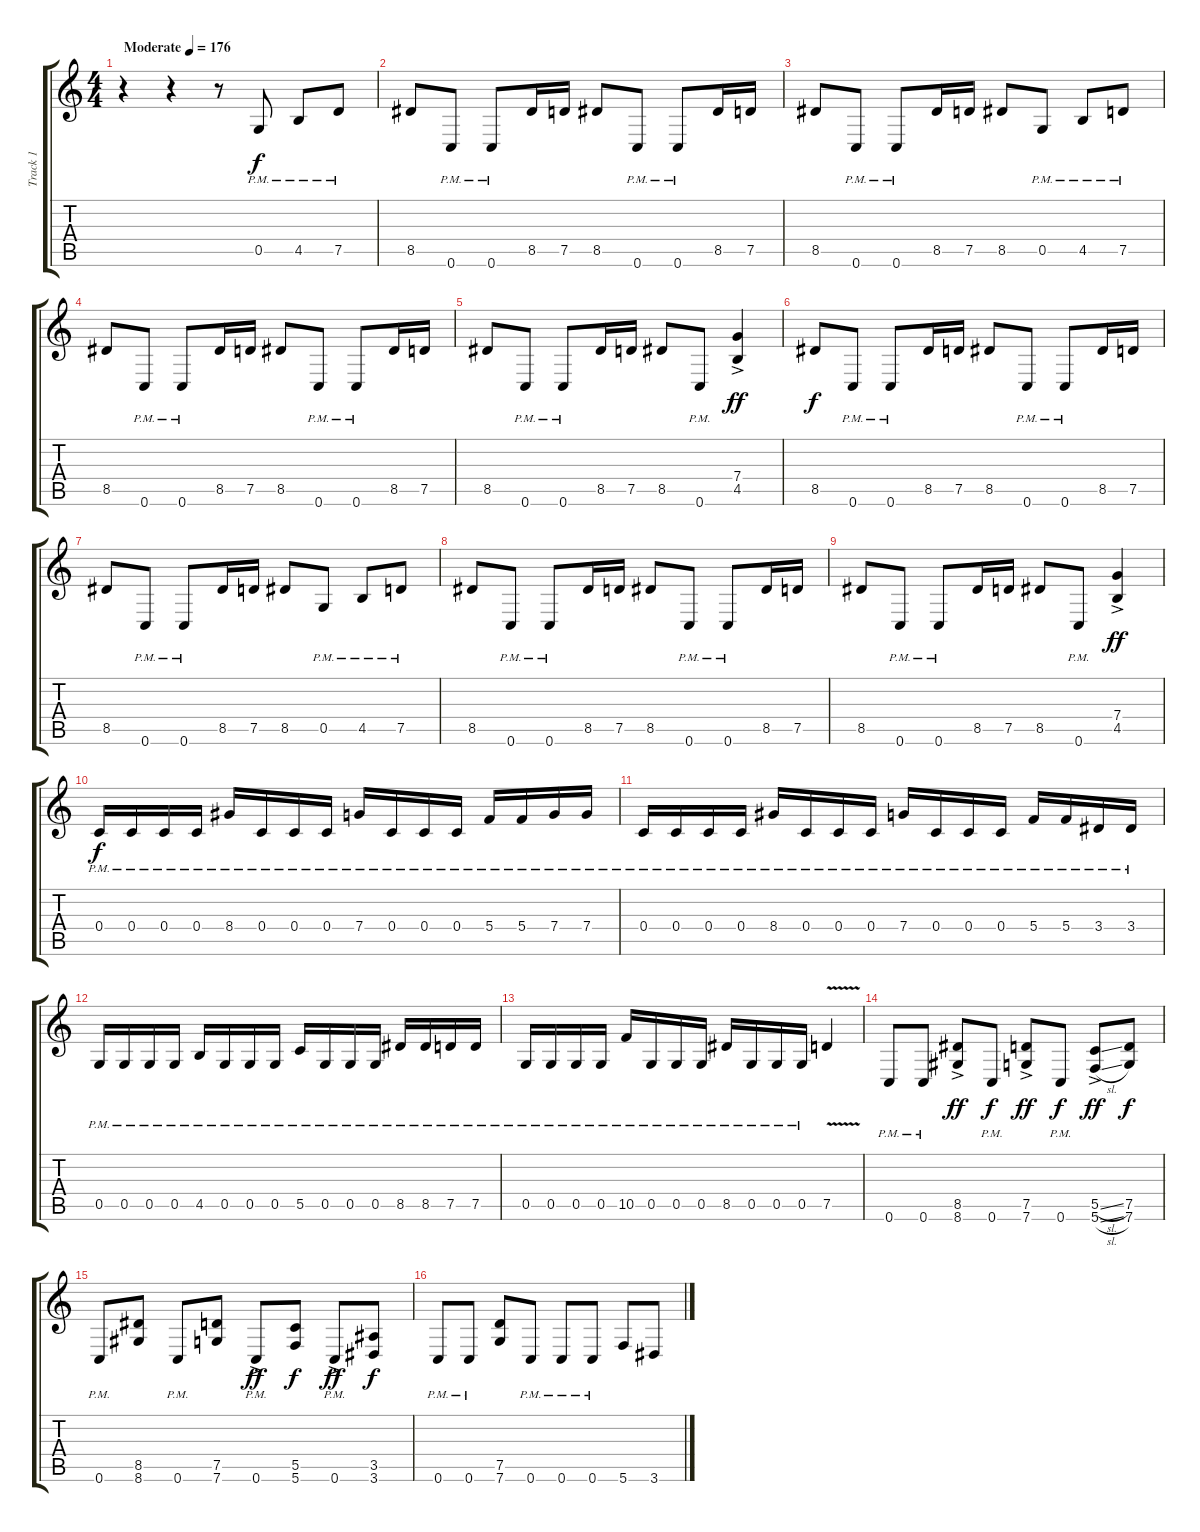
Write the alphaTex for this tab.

\track ("Track 1" "Track 1") {instrument distortionguitar}
\staff {score tabs}
\tuning (D4 A3 F3 C3 G2 C2) {hide}
\ts (4 4)
\tempo (176 "Moderate")
\clef g2
\ks c
r.4{dy f instrument distortionguitar} r.4 r.8 0.5{pm}.8 4.5{pm}.8 7.5{pm}.8 |
8.5.8 0.6{pm}.8 0.6{pm}.8 8.5.16 7.5.16 8.5.8 0.6{pm}.8 0.6{pm}.8 8.5.16 7.5.16 |
8.5.8 0.6{pm}.8 0.6{pm}.8 8.5.16 7.5.16 8.5.8 0.5{pm}.8 4.5{pm}.8 7.5{pm}.8 |
8.5.8 0.6{pm}.8 0.6{pm}.8 8.5.16 7.5.16 8.5.8 0.6{pm}.8 0.6{pm}.8 8.5.16 7.5.16 |
8.5.8 0.6{pm}.8 0.6{pm}.8 8.5.16 7.5.16 8.5.8 0.6{pm}.8 (7.4{ac} 4.5{ac}).4{dy ff} |
8.5.8{dy f} 0.6{pm}.8 0.6{pm}.8 8.5.16 7.5.16 8.5.8 0.6{pm}.8 0.6{pm}.8 8.5.16 7.5.16 |
8.5.8 0.6{pm}.8 0.6{pm}.8 8.5.16 7.5.16 8.5.8 0.5{pm}.8 4.5{pm}.8 7.5{pm}.8 |
8.5.8 0.6{pm}.8 0.6{pm}.8 8.5.16 7.5.16 8.5.8 0.6{pm}.8 0.6{pm}.8 8.5.16 7.5.16 |
8.5.8 0.6{pm}.8 0.6{pm}.8 8.5.16 7.5.16 8.5.8 0.6{pm}.8 (7.4{ac} 4.5{ac}).4{dy ff} |
0.4{pm}.16{dy f} 0.4{pm}.16 0.4{pm}.16 0.4{pm}.16 8.4{pm}.16 0.4{pm}.16 0.4{pm}.16 0.4{pm}.16 7.4{pm}.16 0.4{pm}.16 0.4{pm}.16 0.4{pm}.16 5.4{pm}.16 5.4{pm}.16 7.4{pm}.16 7.4{pm}.16 |
0.4{pm}.16 0.4{pm}.16 0.4{pm}.16 0.4{pm}.16 8.4{pm}.16 0.4{pm}.16 0.4{pm}.16 0.4{pm}.16 7.4{pm}.16 0.4{pm}.16 0.4{pm}.16 0.4{pm}.16 5.4{pm}.16 5.4{pm}.16 3.4{pm}.16 3.4{pm}.16 |
0.5{pm}.16 0.5{pm}.16 0.5{pm}.16 0.5{pm}.16 4.5{pm}.16 0.5{pm}.16 0.5{pm}.16 0.5{pm}.16 5.5{pm}.16 0.5{pm}.16 0.5{pm}.16 0.5{pm}.16 8.5{pm}.16 8.5{pm}.16 7.5{pm}.16 7.5{pm}.16 |
0.5{pm}.16 0.5{pm}.16 0.5{pm}.16 0.5{pm}.16 10.5{pm}.16 0.5{pm}.16 0.5{pm}.16 0.5{pm}.16 8.5{pm}.16 0.5{pm}.16 0.5{pm}.16 0.5{pm}.16 7.5{v}.4 |
0.6{pm}.8 0.6{pm}.8 (8.5{ac} 8.6{ac}).8{dy ff} 0.6{pm}.8{dy f} (7.5 7.6{ac}).8{dy ff} 0.6{pm}.8{dy f} (5.5{sl} 5.6{sl ac}).8{dy ff} (7.5 7.6).8{dy f} |
0.6{pm}.8 (8.5 8.6).8 0.6{pm}.8 (7.5 7.6).8 0.6{ac pm}.8{dy ff} (5.5 5.6).8{dy f} 0.6{ac pm}.8{dy ff} (3.5 3.6).8{dy f} |
0.6{pm}.8 0.6{pm}.8 (7.5 7.6).8 0.6{pm}.8 0.6{pm}.8 0.6{pm}.8 5.6.8 3.6.8
